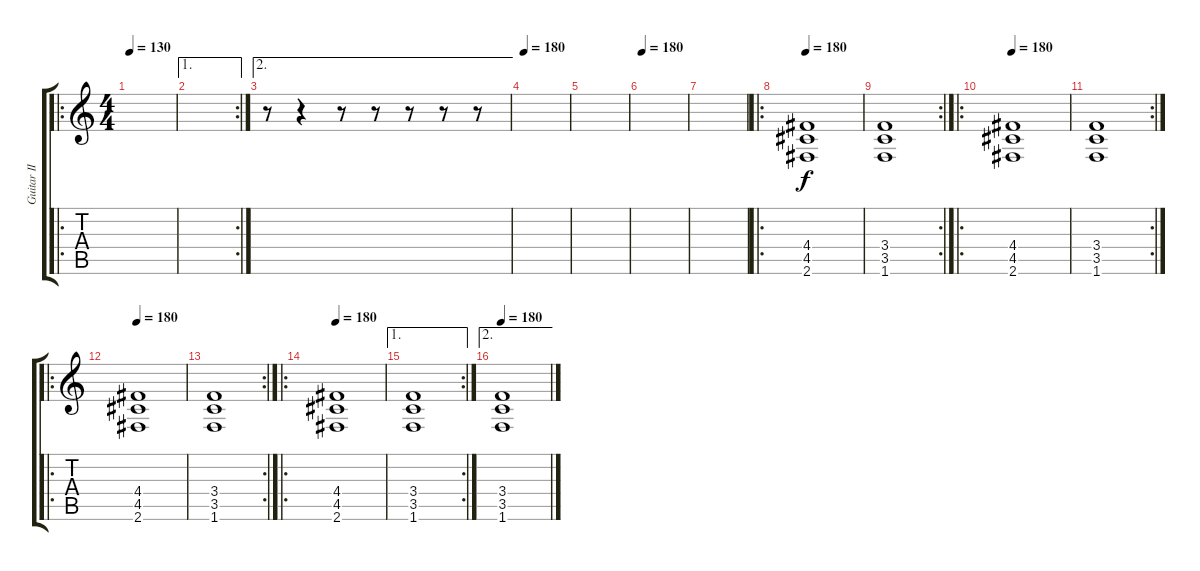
\track ("Guitar II" "Guitar II") {instrument distortionguitar}
\staff {score tabs}
\tuning (E4 B3 G3 D3 A2 E2) {hide}
\ro
\ts (4 4)
\tempo 130
\tempo 180
\tempo 130
\clef g2
\ks c
|
\ae 1
\rc 2
|
\ae 2
r.8 r.4 r.8 r.8 r.8 r.8 r.8 |
\tempo 180
|
|
\tempo 180
|
|
\ro
\tempo 180
(4.4 4.5 2.6).1 |
\rc 2
(3.4 3.5 1.6).1 |
\ro
\tempo 180
(4.4 4.5 2.6).1 |
\rc 2
(3.4 3.5 1.6).1 |
\ro
\tempo 180
(4.4 4.5 2.6).1 |
\rc 2
(3.4 3.5 1.6).1 |
\ro
\tempo 180
(4.4 4.5 2.6).1 |
\ae 1
\rc 2
(3.4 3.5 1.6).1 |
\ae 2
\tempo 180
(3.4 3.5 1.6).1
